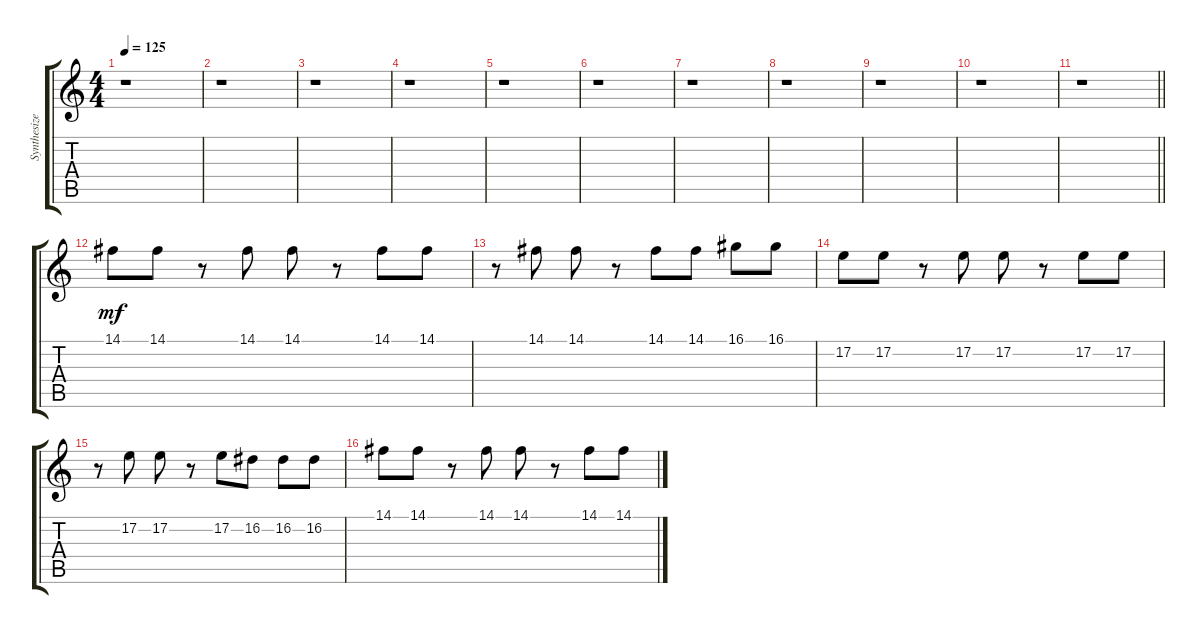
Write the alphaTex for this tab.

\track ("Synthesizer 2" "Synthesize") {instrument lead4chiff}
\staff {score tabs}
\tuning (E4 B3 G3 D3 A2 E2) {hide}
\ts (4 4)
\tempo 125
\clef g2
\ks c
r.1{dy mf} |
r.1 |
r.1 |
r.1 |
r.1 |
r.1 |
r.1 |
r.1 |
r.1 |
r.1 |
\barLineRight lightlight
r.1 |
14.1.8{volume 6} 14.1.8 r.8 14.1.8 14.1.8 r.8 14.1.8 14.1.8 |
r.8 14.1.8 14.1.8 r.8 14.1.8 14.1.8 16.1.8 16.1.8 |
17.2.8 17.2.8 r.8 17.2.8 17.2.8 r.8 17.2.8 17.2.8 |
r.8 17.2.8 17.2.8 r.8 17.2.8 16.2.8 16.2.8 16.2.8 |
14.1.8 14.1.8 r.8 14.1.8 14.1.8 r.8 14.1.8 14.1.8
